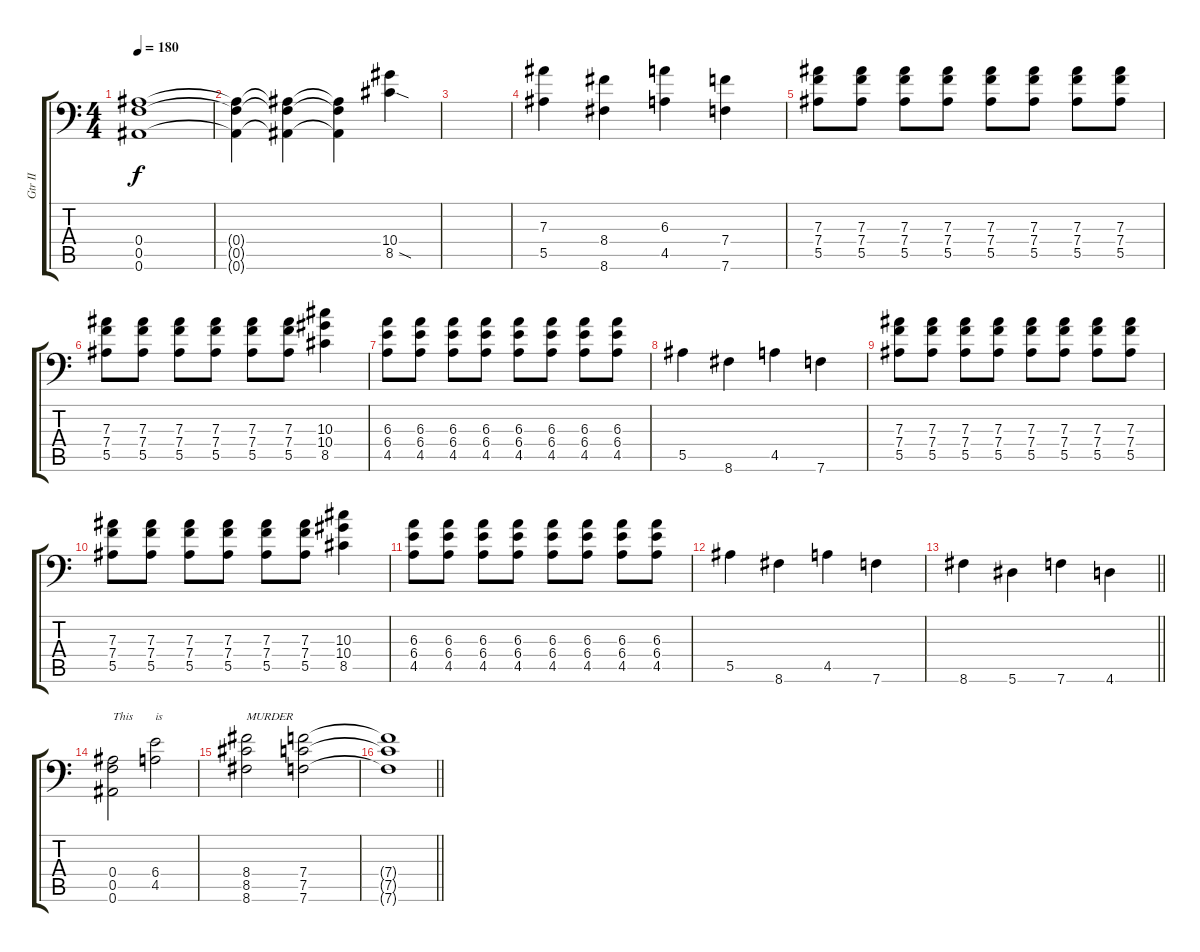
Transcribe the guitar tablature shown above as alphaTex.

\track ("Gtr II" "Gtr II") {instrument distortionguitar}
\staff {score tabs}
\tuning (C4 G3 Eb3 Bb2 F2 Bb1) {hide}
\ts (4 4)
\tempo 180
\clef f4
\ks c
(0.4 0.5 0.6).1{dy f} |
(0.4{t} 0.5{t} 0.6{t}).4 (0.4{t} 0.5{t} 0.6{t}).4 (0.4{t} 0.5{t} 0.6{t}).4 (10.4 8.5{sod}).4 |
|
(7.3 5.5).4 (8.4 8.6).4 (6.3 4.5).4 (7.4 7.6).4 |
(7.3 7.4 5.5).8 (7.3 7.4 5.5).8 (7.3 7.4 5.5).8 (7.3 7.4 5.5).8 (7.3 7.4 5.5).8 (7.3 7.4 5.5).8 (7.3 7.4 5.5).8 (7.3 7.4 5.5).8 |
(7.3 7.4 5.5).8 (7.3 7.4 5.5).8 (7.3 7.4 5.5).8 (7.3 7.4 5.5).8 (7.3 7.4 5.5).8 (7.3 7.4 5.5).8 (10.3 10.4 8.5).4 |
(6.3 6.4 4.5).8 (6.3 6.4 4.5).8 (6.3 6.4 4.5).8 (6.3 6.4 4.5).8 (6.3 6.4 4.5).8 (6.3 6.4 4.5).8 (6.3 6.4 4.5).8 (6.3 6.4 4.5).8 |
5.5.4 8.6.4 4.5.4 7.6.4 |
(7.3 7.4 5.5).8 (7.3 7.4 5.5).8 (7.3 7.4 5.5).8 (7.3 7.4 5.5).8 (7.3 7.4 5.5).8 (7.3 7.4 5.5).8 (7.3 7.4 5.5).8 (7.3 7.4 5.5).8 |
(7.3 7.4 5.5).8 (7.3 7.4 5.5).8 (7.3 7.4 5.5).8 (7.3 7.4 5.5).8 (7.3 7.4 5.5).8 (7.3 7.4 5.5).8 (10.3 10.4 8.5).4 |
(6.3 6.4 4.5).8 (6.3 6.4 4.5).8 (6.3 6.4 4.5).8 (6.3 6.4 4.5).8 (6.3 6.4 4.5).8 (6.3 6.4 4.5).8 (6.3 6.4 4.5).8 (6.3 6.4 4.5).8 |
5.5.4 8.6.4 4.5.4 7.6.4 |
\barLineRight lightlight
8.6.4 5.6.4 7.6.4 4.6.4 |
(0.4 0.5 0.6).2{txt "This"} (6.4 4.5).2{txt "is"} |
(8.4 8.5 8.6).2{txt "MURDER"} (7.4 7.5 7.6).2 |
\barLineRight lightlight
(7.4{t} 7.5{t} 7.6{t}).1
